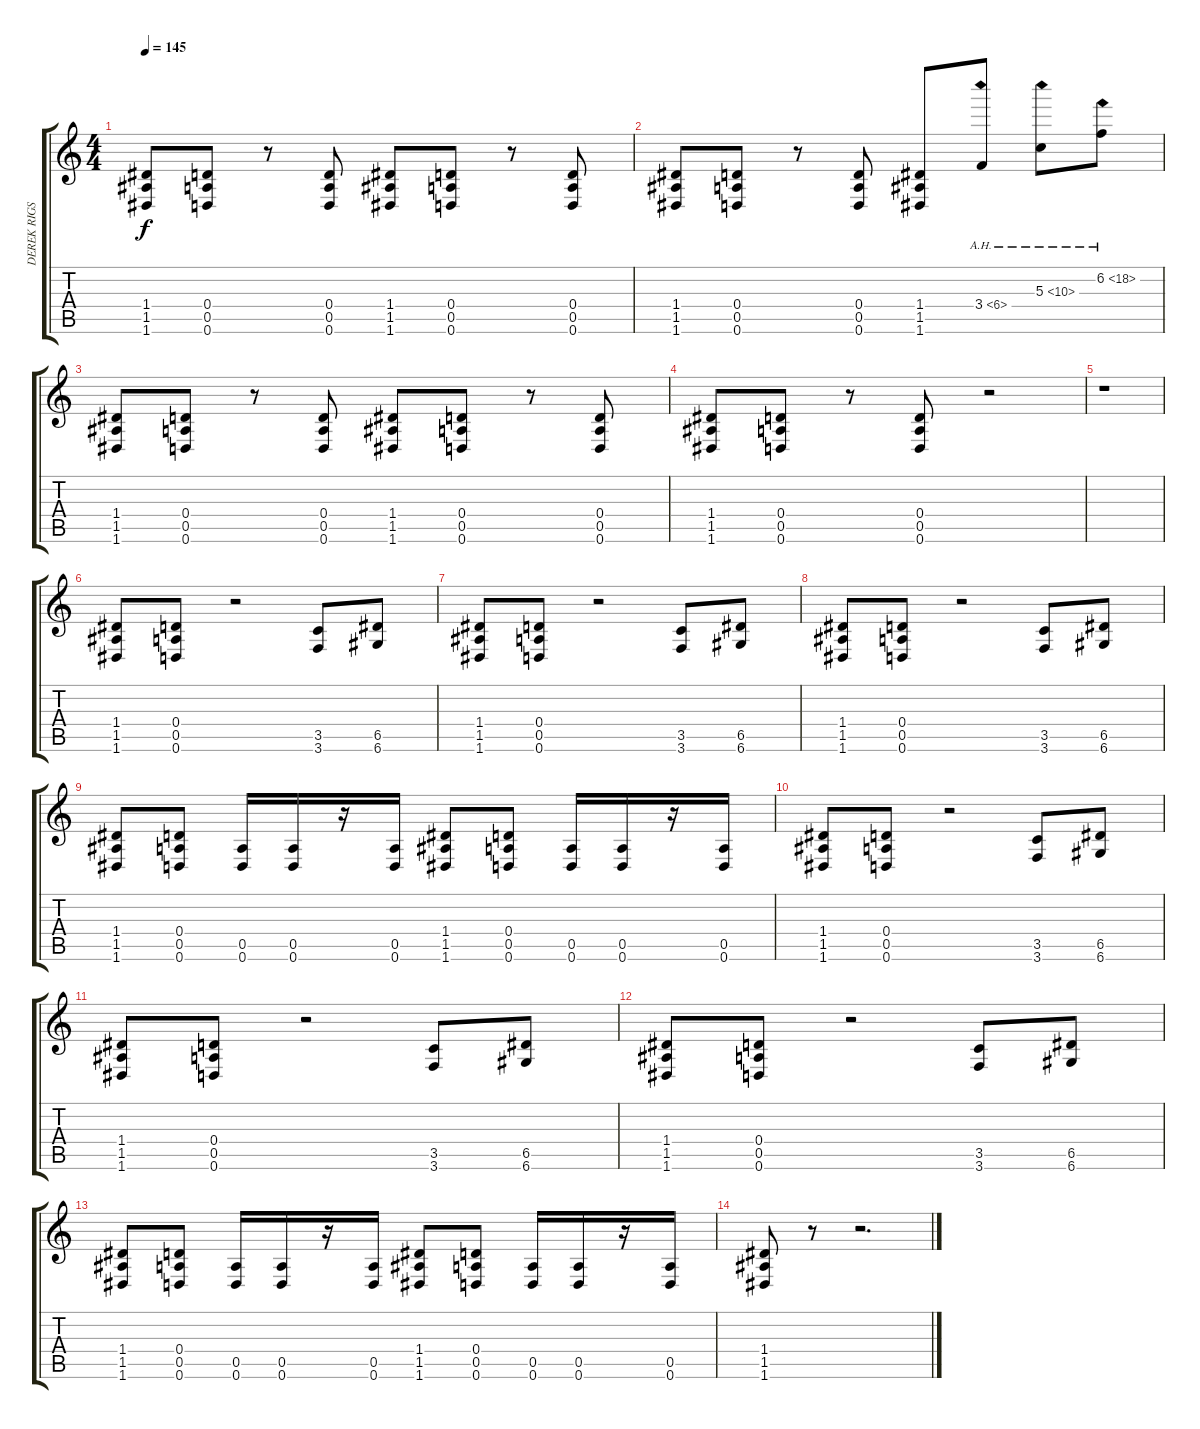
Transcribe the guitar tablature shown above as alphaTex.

\track ("DEREK RIGS - guitar" "DEREK RIGS") {instrument overdrivenguitar}
\staff {score tabs}
\tuning (E4 B3 G3 D3 A2 D2) {hide}
\ts (4 4)
\tempo 145
\clef g2
\ks c
(1.4 1.5 1.6).8{dy f} (0.4 0.5 0.6).8 r.8 (0.4 0.5 0.6).8 (1.4 1.5 1.6).8 (0.4 0.5 0.6).8 r.8 (0.4 0.5 0.6).8 |
(1.4 1.5 1.6).8 (0.4 0.5 0.6).8 r.8 (0.4 0.5 0.6).8 (1.4 1.5 1.6).8 3.4{ah 3}.8 5.3{ah 5}.8 6.2{ah 12}.8 |
(1.4 1.5 1.6).8 (0.4 0.5 0.6).8 r.8 (0.4 0.5 0.6).8 (1.4 1.5 1.6).8 (0.4 0.5 0.6).8 r.8 (0.4 0.5 0.6).8 |
(1.4 1.5 1.6).8 (0.4 0.5 0.6).8 r.8 (0.4 0.5 0.6).8 r.2 |
r.1 |
(1.4 1.5 1.6).8 (0.4 0.5 0.6).8 r.2 (3.5 3.6).8 (6.5 6.6).8 |
(1.4 1.5 1.6).8 (0.4 0.5 0.6).8 r.2 (3.5 3.6).8 (6.5 6.6).8 |
(1.4 1.5 1.6).8 (0.4 0.5 0.6).8 r.2 (3.5 3.6).8 (6.5 6.6).8 |
(1.4 1.5 1.6).8 (0.4 0.5 0.6).8 (0.5 0.6).16 (0.5 0.6).16 r.16 (0.5 0.6).16 (1.4 1.5 1.6).8 (0.4 0.5 0.6).8 (0.5 0.6).16 (0.5 0.6).16 r.16 (0.5 0.6).16 |
(1.4 1.5 1.6).8 (0.4 0.5 0.6).8 r.2 (3.5 3.6).8 (6.5 6.6).8 |
(1.4 1.5 1.6).8 (0.4 0.5 0.6).8 r.2 (3.5 3.6).8 (6.5 6.6).8 |
(1.4 1.5 1.6).8 (0.4 0.5 0.6).8 r.2 (3.5 3.6).8 (6.5 6.6).8 |
(1.4 1.5 1.6).8 (0.4 0.5 0.6).8 (0.5 0.6).16 (0.5 0.6).16 r.16 (0.5 0.6).16 (1.4 1.5 1.6).8 (0.4 0.5 0.6).8 (0.5 0.6).16 (0.5 0.6).16 r.16 (0.5 0.6).16 |
(1.4 1.5 1.6).8 r.8 r.2{d}
